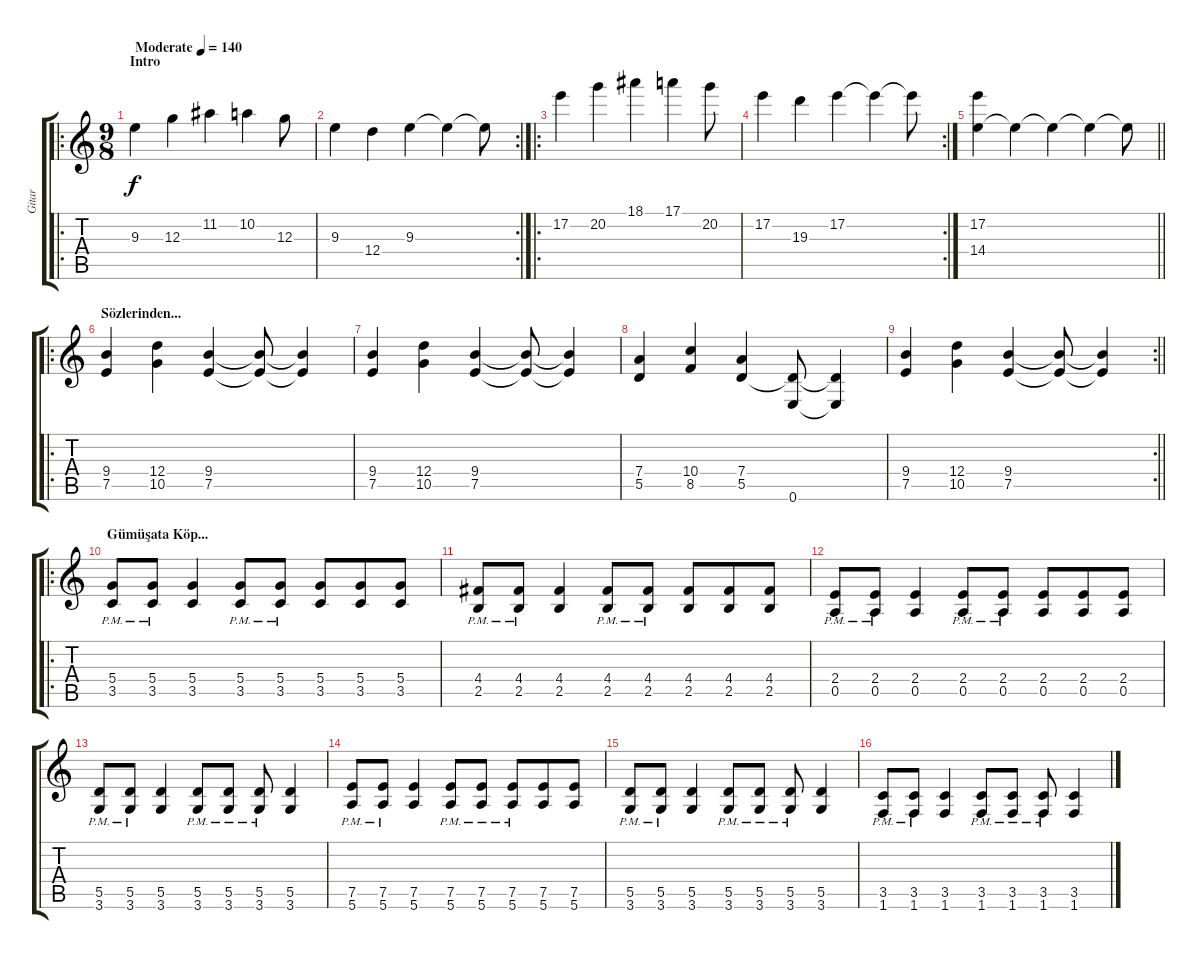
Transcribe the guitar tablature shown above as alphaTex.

\track ("Gitar" "Gitar") {instrument distortionguitar}
\staff {score tabs}
\tuning (E4 B3 G3 D3 A2 E2) {hide}
\ro
\ts (9 8)
\section ("" "Intro")
\tempo (140 "Moderate")
\clef g2
\ks c
9.3.4{dy f instrument distortionguitar} 12.3.4 11.2.4 10.2.4 12.3.8 |
\rc 2
9.3.4 12.4.4 9.3.4 9.3{t}.4 9.3{t}.8 |
\ro
17.2.4 20.2.4 18.1.4 17.1.4 20.2.8 |
\rc 2
17.2.4 19.3.4 17.2.4 17.2{t}.4 17.2{t}.8 |
\barLineRight lightlight
(17.2 14.4).4 14.4{t}.4 14.4{t}.4 14.4{t}.4 14.4{t}.8 |
\ro
\section ("" "Sözlerinden...")
(9.4 7.5).4 (12.4 10.5).4 (9.4 7.5).4 (9.4{t} 7.5{t}).8 (9.4{t} 7.5{t}).4 |
(9.4 7.5).4 (12.4 10.5).4 (9.4 7.5).4 (9.4{t} 7.5{t}).8 (9.4{t} 7.5{t}).4 |
(7.4 5.5).4 (10.4 8.5).4 (7.4 5.5).4 (5.5{t} 0.6).8 (5.5{t} 0.6{t}).4 |
\rc 2
\barLineRight lightlight
(9.4 7.5).4 (12.4 10.5).4 (9.4 7.5).4 (9.4{t} 7.5{t}).8 (9.4{t} 7.5{t}).4 |
\ro
\section ("" "Gümüşata Köp...")
(5.4{pm} 3.5{pm}).8 (5.4{pm} 3.5{pm}).8 (5.4 3.5).4 (5.4{pm} 3.5{pm}).8 (5.4{pm} 3.5{pm}).8 (5.4 3.5).8 (5.4 3.5).8 (5.4 3.5).8 |
(4.4{pm} 2.5{pm}).8 (4.4{pm} 2.5{pm}).8 (4.4 2.5).4 (4.4{pm} 2.5{pm}).8 (4.4{pm} 2.5{pm}).8 (4.4 2.5).8 (4.4 2.5).8 (4.4 2.5).8 |
(2.4{pm} 0.5{pm}).8 (2.4{pm} 0.5{pm}).8 (2.4 0.5).4 (2.4{pm} 0.5{pm}).8 (2.4{pm} 0.5{pm}).8 (2.4 0.5).8 (2.4 0.5).8 (2.4 0.5).8 |
(5.5{pm} 3.6{pm}).8 (5.5{pm} 3.6{pm}).8 (5.5 3.6).4 (5.5{pm} 3.6{pm}).8 (5.5{pm} 3.6{pm}).8 (5.5{pm} 3.6{pm}).8 (5.5 3.6).4 |
(7.5{pm} 5.6{pm}).8 (7.5{pm} 5.6{pm}).8 (7.5 5.6).4 (7.5{pm} 5.6{pm}).8 (7.5{pm} 5.6{pm}).8 (7.5{pm} 5.6{pm}).8 (7.5 5.6).8 (7.5 5.6).8 |
(5.5{pm} 3.6{pm}).8 (5.5{pm} 3.6{pm}).8 (5.5 3.6).4 (5.5{pm} 3.6{pm}).8 (5.5{pm} 3.6{pm}).8 (5.5{pm} 3.6{pm}).8 (5.5 3.6).4 |
(3.5{pm} 1.6{pm}).8 (3.5{pm} 1.6{pm}).8 (3.5 1.6).4 (3.5{pm} 1.6{pm}).8 (3.5{pm} 1.6{pm}).8 (3.5{pm} 1.6{pm}).8 (3.5 1.6).4
